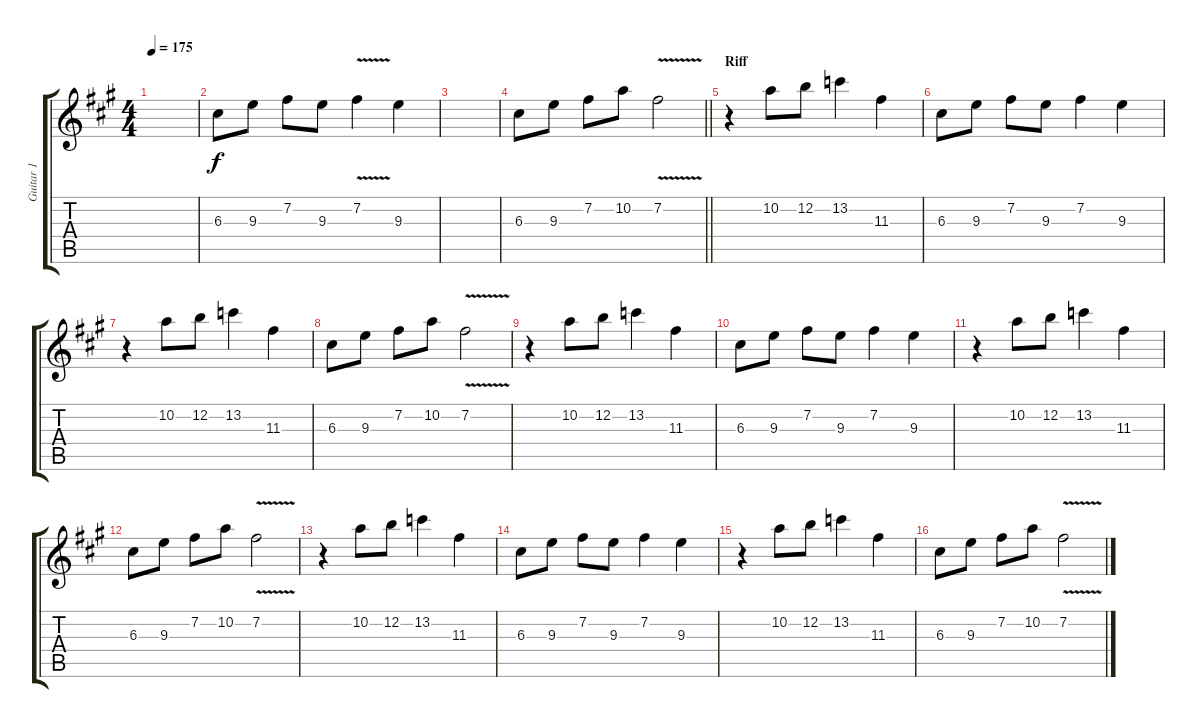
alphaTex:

\track ("Guitar 1" "Guitar 1") {instrument distortionguitar}
\staff {score tabs}
\tuning (E4 B3 G3 D3 A2 E2) {hide}
\ts (4 4)
\tempo 175
\clef g2
\ks f#minor
|
6.3.8 9.3.8 7.2.8 9.3.8 7.2{v}.4 9.3.4 |
|
\barLineRight lightlight
6.3.8 9.3.8 7.2.8 10.2.8 7.2{v}.2 |
\section ("" "Riff")
r.4 10.2.8 12.2.8 13.2.4 11.3.4 |
6.3.8 9.3.8 7.2.8 9.3.8 7.2.4 9.3.4 |
r.4 10.2.8 12.2.8 13.2.4 11.3.4 |
6.3.8 9.3.8 7.2.8 10.2.8 7.2{v}.2 |
r.4 10.2.8 12.2.8 13.2.4 11.3.4 |
6.3.8 9.3.8 7.2.8 9.3.8 7.2.4 9.3.4 |
r.4 10.2.8 12.2.8 13.2.4 11.3.4 |
6.3.8 9.3.8 7.2.8 10.2.8 7.2{v}.2 |
r.4 10.2.8 12.2.8 13.2.4 11.3.4 |
6.3.8 9.3.8 7.2.8 9.3.8 7.2.4 9.3.4 |
r.4 10.2.8 12.2.8 13.2.4 11.3.4 |
6.3.8 9.3.8 7.2.8 10.2.8 7.2{v}.2
